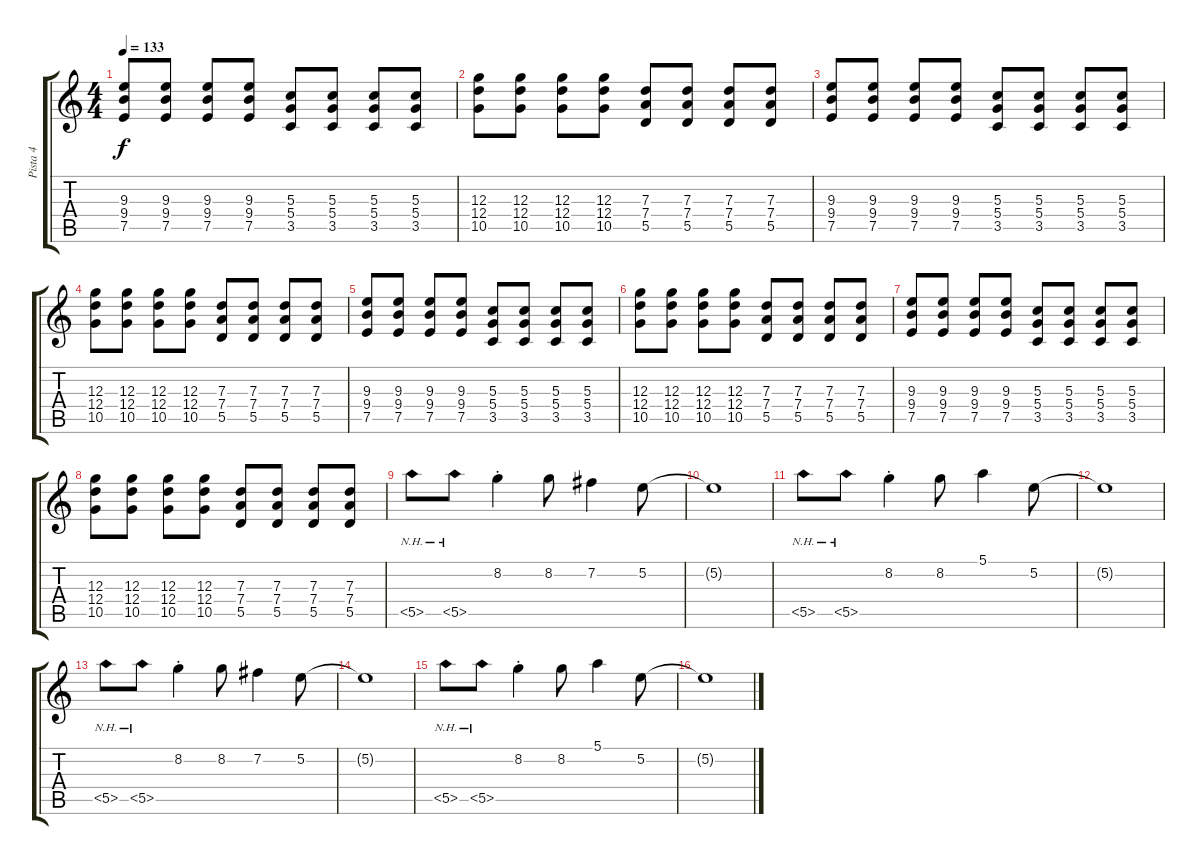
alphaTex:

\track ("Pista 4" "Pista 4") {instrument overdrivenguitar}
\staff {score tabs}
\tuning (E4 B3 G3 D3 A2 E2) {hide}
\ts (4 4)
\tempo 133
\clef g2
\ks c
(9.3 9.4 7.5).8{dy f} (9.3 9.4 7.5).8 (9.3 9.4 7.5).8 (9.3 9.4 7.5).8 (5.3 5.4 3.5).8 (5.3 5.4 3.5).8 (5.3 5.4 3.5).8 (5.3 5.4 3.5).8 |
(12.3 12.4 10.5).8 (12.3 12.4 10.5).8 (12.3 12.4 10.5).8 (12.3 12.4 10.5).8 (7.3 7.4 5.5).8 (7.3 7.4 5.5).8 (7.3 7.4 5.5).8 (7.3 7.4 5.5).8 |
(9.3 9.4 7.5).8 (9.3 9.4 7.5).8 (9.3 9.4 7.5).8 (9.3 9.4 7.5).8 (5.3 5.4 3.5).8 (5.3 5.4 3.5).8 (5.3 5.4 3.5).8 (5.3 5.4 3.5).8 |
(12.3 12.4 10.5).8 (12.3 12.4 10.5).8 (12.3 12.4 10.5).8 (12.3 12.4 10.5).8 (7.3 7.4 5.5).8 (7.3 7.4 5.5).8 (7.3 7.4 5.5).8 (7.3 7.4 5.5).8 |
(9.3 9.4 7.5).8 (9.3 9.4 7.5).8 (9.3 9.4 7.5).8 (9.3 9.4 7.5).8 (5.3 5.4 3.5).8 (5.3 5.4 3.5).8 (5.3 5.4 3.5).8 (5.3 5.4 3.5).8 |
(12.3 12.4 10.5).8 (12.3 12.4 10.5).8 (12.3 12.4 10.5).8 (12.3 12.4 10.5).8 (7.3 7.4 5.5).8 (7.3 7.4 5.5).8 (7.3 7.4 5.5).8 (7.3 7.4 5.5).8 |
(9.3 9.4 7.5).8 (9.3 9.4 7.5).8 (9.3 9.4 7.5).8 (9.3 9.4 7.5).8 (5.3 5.4 3.5).8 (5.3 5.4 3.5).8 (5.3 5.4 3.5).8 (5.3 5.4 3.5).8 |
(12.3 12.4 10.5).8 (12.3 12.4 10.5).8 (12.3 12.4 10.5).8 (12.3 12.4 10.5).8 (7.3 7.4 5.5).8 (7.3 7.4 5.5).8 (7.3 7.4 5.5).8 (7.3 7.4 5.5).8 |
5.5{nh}.8 5.5{nh}.8 8.2{st}.4 8.2.8 7.2.4 5.2.8 |
5.2{t}.1 |
5.5{nh}.8 5.5{nh}.8 8.2{st}.4 8.2.8 5.1.4 5.2.8 |
5.2{t}.1 |
5.5{nh}.8 5.5{nh}.8 8.2{st}.4 8.2.8 7.2.4 5.2.8 |
5.2{t}.1 |
5.5{nh}.8 5.5{nh}.8 8.2{st}.4 8.2.8 5.1.4 5.2.8 |
5.2{t}.1
